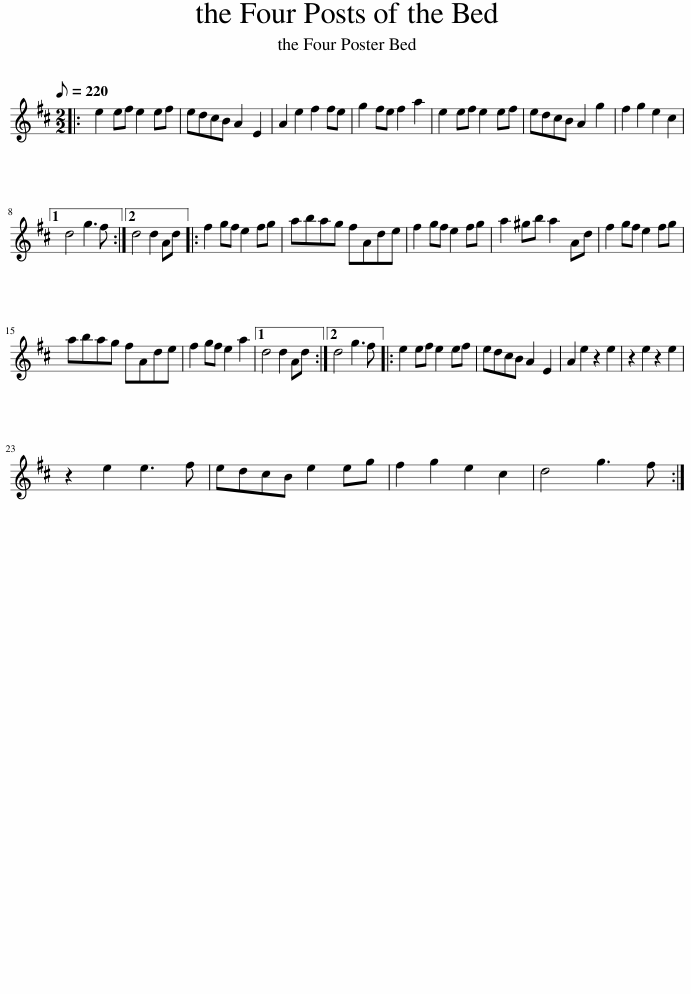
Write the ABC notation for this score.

X:1
L:1/8
Q:1/8=220
M:2/2
I:linebreak $
K:D
V:1 treble
V:1
|: e2 ef e2 ef | edcB A2 E2 | A2 e2 f2 fe | g2 fe f2 a2 | e2 ef e2 ef | %5
 edcB A2 g2 | f2 g2 e2 c2 |1$ d4 g3 f :|2 d4 d2 Ad |: f2 gf e2 fg | %10
 abag fAde | f2 gf e2 fg | a2 ^gb a2 Ad | f2 gf e2 fg |$ abag fAde | %15
 f2 gf e2 a2 |1 d4 d2 Ad :|2 d4 g3 f |: e2 ef e2 ef | edcB A2 E2 | %20
 A2 e2 z2 e2 | z2 e2 z2 e2 |$ z2 e2 e3 f | edcB e2 eg | f2 g2 e2 c2 | %25
 d4 g3 f :| %26
